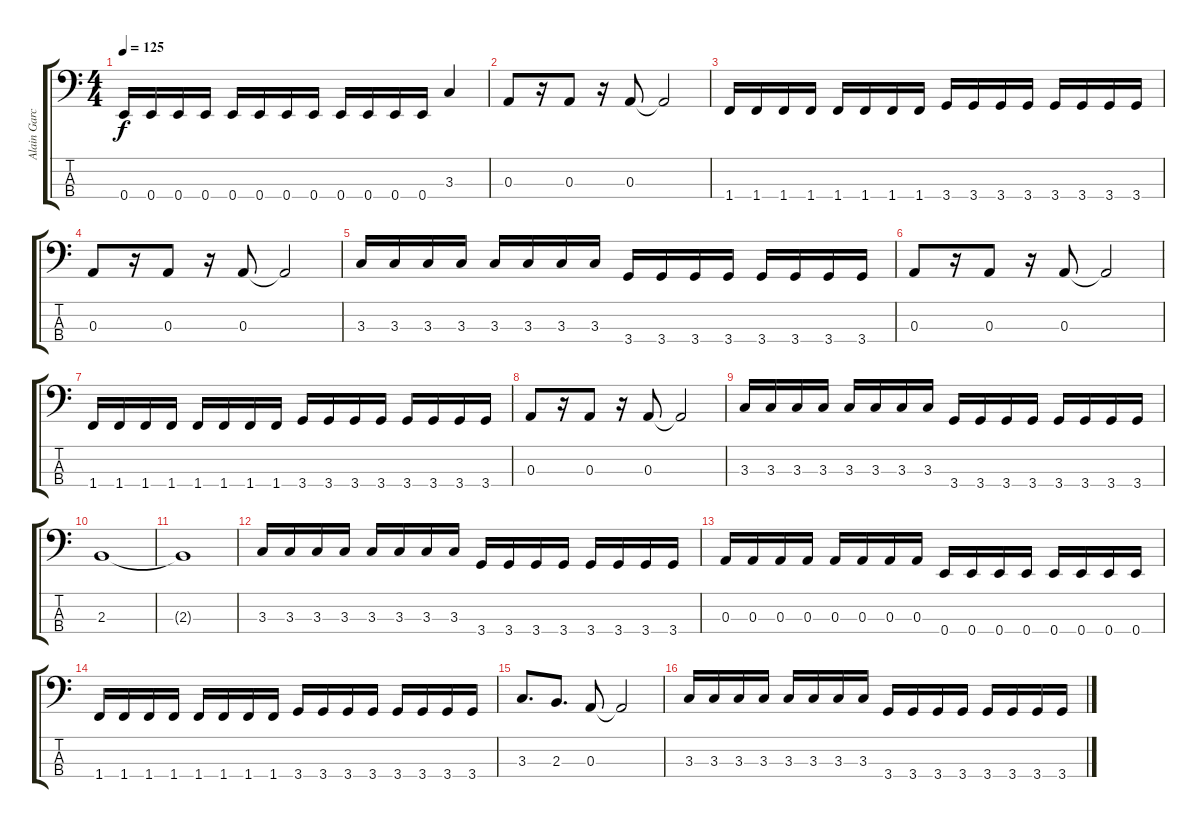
\track ("Alain Garces" "Alain Garc") {instrument electricbassfinger}
\staff {score tabs}
\tuning (G2 D2 A1 E1) {hide}
\ts (4 4)
\tempo 125
\clef f4
\ks c
0.4.16{dy f} 0.4.16 0.4.16 0.4.16 0.4.16 0.4.16 0.4.16 0.4.16 0.4.16 0.4.16 0.4.16 0.4.16 3.3.4 |
0.3.8 r.16 0.3.8 r.16 0.3.8 0.3{t}.2 |
1.4.16 1.4.16 1.4.16 1.4.16 1.4.16 1.4.16 1.4.16 1.4.16 3.4.16 3.4.16 3.4.16 3.4.16 3.4.16 3.4.16 3.4.16 3.4.16 |
0.3.8 r.16 0.3.8 r.16 0.3.8 0.3{t}.2 |
3.3.16 3.3.16 3.3.16 3.3.16 3.3.16 3.3.16 3.3.16 3.3.16 3.4.16 3.4.16 3.4.16 3.4.16 3.4.16 3.4.16 3.4.16 3.4.16 |
0.3.8 r.16 0.3.8 r.16 0.3.8 0.3{t}.2 |
1.4.16 1.4.16 1.4.16 1.4.16 1.4.16 1.4.16 1.4.16 1.4.16 3.4.16 3.4.16 3.4.16 3.4.16 3.4.16 3.4.16 3.4.16 3.4.16 |
0.3.8 r.16 0.3.8 r.16 0.3.8 0.3{t}.2 |
3.3.16 3.3.16 3.3.16 3.3.16 3.3.16 3.3.16 3.3.16 3.3.16 3.4.16 3.4.16 3.4.16 3.4.16 3.4.16 3.4.16 3.4.16 3.4.16 |
2.3.1 |
2.3{t}.1 |
3.3.16 3.3.16 3.3.16 3.3.16 3.3.16 3.3.16 3.3.16 3.3.16 3.4.16 3.4.16 3.4.16 3.4.16 3.4.16 3.4.16 3.4.16 3.4.16 |
0.3.16 0.3.16 0.3.16 0.3.16 0.3.16 0.3.16 0.3.16 0.3.16 0.4.16 0.4.16 0.4.16 0.4.16 0.4.16 0.4.16 0.4.16 0.4.16 |
1.4.16 1.4.16 1.4.16 1.4.16 1.4.16 1.4.16 1.4.16 1.4.16 3.4.16 3.4.16 3.4.16 3.4.16 3.4.16 3.4.16 3.4.16 3.4.16 |
3.3.8{d} 2.3.8{d} 0.3.8 0.3{t}.2 |
3.3.16 3.3.16 3.3.16 3.3.16 3.3.16 3.3.16 3.3.16 3.3.16 3.4.16 3.4.16 3.4.16 3.4.16 3.4.16 3.4.16 3.4.16 3.4.16
